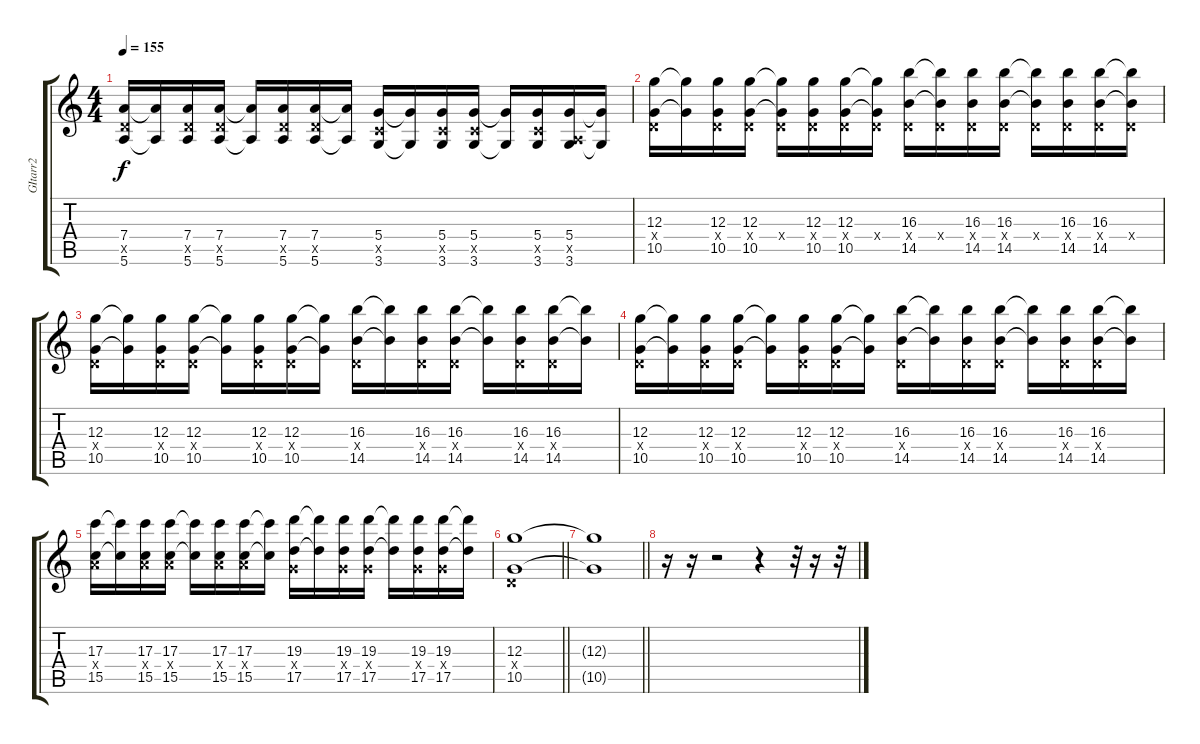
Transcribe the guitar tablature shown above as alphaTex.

\track ("GItarr2" "GItarr2") {instrument distortionguitar}
\staff {score tabs}
\tuning (E4 B3 G3 D3 A2 E2) {hide}
\ts (4 4)
\tempo 155
\clef g2
\ks c
(7.4 5.5{x} 5.6).16{dy f} (7.4{t} 5.6{t}).16 (7.4 5.5{x} 5.6).16 (7.4 5.5{x} 5.6).16 (7.4{t} 5.6{t}).16 (7.4 5.5{x} 5.6).16 (7.4 5.5{x} 5.6).16 (7.4{t} 5.6{t}).16 (5.4 3.5{x} 3.6).16 (5.4{t} 3.6{t}).16 (5.4 3.5{x} 3.6).16 (5.4 3.5{x} 3.6).16 (5.4{t} 3.6{t}).16 (5.4 3.5{x} 3.6).16 (5.4 0.5{x} 3.6).16 (5.4{t} 3.6{t}).16 |
(12.3 0.4{x} 10.5).16 (12.3{t} 10.5{t}).16 (12.3 0.4{x} 10.5).16 (12.3 0.4{x} 10.5).16 (12.3{t} 0.4{x} 10.5{t}).16 (12.3 0.4{x} 10.5).16 (12.3 0.4{x} 10.5).16 (12.3{t} 0.4{x} 10.5{t}).16 (16.3 0.4{x} 14.5).16 (16.3{t} 0.4{x} 14.5{t}).16 (16.3 0.4{x} 14.5).16 (16.3 0.4{x} 14.5).16 (16.3{t} 0.4{x} 14.5{t}).16 (16.3 0.4{x} 14.5).16 (16.3 0.4{x} 14.5).16 (16.3{t} 0.4{x} 14.5{t}).16 |
(12.3 0.4{x} 10.5).16 (12.3{t} 10.5{t}).16 (12.3 0.4{x} 10.5).16 (12.3 0.4{x} 10.5).16 (12.3{t} 10.5{t}).16 (12.3 0.4{x} 10.5).16 (12.3 0.4{x} 10.5).16 (12.3{t} 10.5{t}).16 (16.3 0.4{x} 14.5).16 (16.3{t} 14.5{t}).16 (16.3 0.4{x} 14.5).16 (16.3 0.4{x} 14.5).16 (16.3{t} 14.5{t}).16 (16.3 0.4{x} 14.5).16 (16.3 0.4{x} 14.5).16 (16.3{t} 14.5{t}).16 |
(12.3 0.4{x} 10.5).16 (12.3{t} 10.5{t}).16 (12.3 0.4{x} 10.5).16 (12.3 0.4{x} 10.5).16 (12.3{t} 10.5{t}).16 (12.3 0.4{x} 10.5).16 (12.3 0.4{x} 10.5).16 (12.3{t} 10.5{t}).16 (16.3 0.4{x} 14.5).16 (16.3{t} 14.5{t}).16 (16.3 0.4{x} 14.5).16 (16.3 0.4{x} 14.5).16 (16.3{t} 14.5{t}).16 (16.3 0.4{x} 14.5).16 (16.3 0.4{x} 14.5).16 (16.3{t} 14.5{t}).16 |
(17.3 7.4{x} 15.5).16 (17.3{t} 15.5{t}).16 (17.3 7.4{x} 15.5).16 (17.3 7.4{x} 15.5).16 (17.3{t} 15.5{t}).16 (17.3 7.4{x} 15.5).16 (17.3 7.4{x} 15.5).16 (17.3{t} 15.5{t}).16 (19.3 5.4{x} 17.5).16 (19.3{t} 17.5{t}).16 (19.3 5.4{x} 17.5).16 (19.3 5.4{x} 17.5).16 (19.3{t} 17.5{t}).16 (19.3 5.4{x} 17.5).16 (19.3 5.4{x} 17.5).16 (19.3{t} 17.5{t}).16 |
\barLineRight lightlight
(12.3 0.4{x} 10.5).1 |
\barLineRight lightlight
(12.3{t} 10.5{t}).1{volume 4} |
r.16 r.16 r.2 r.4 r.32 r.16 r.32
